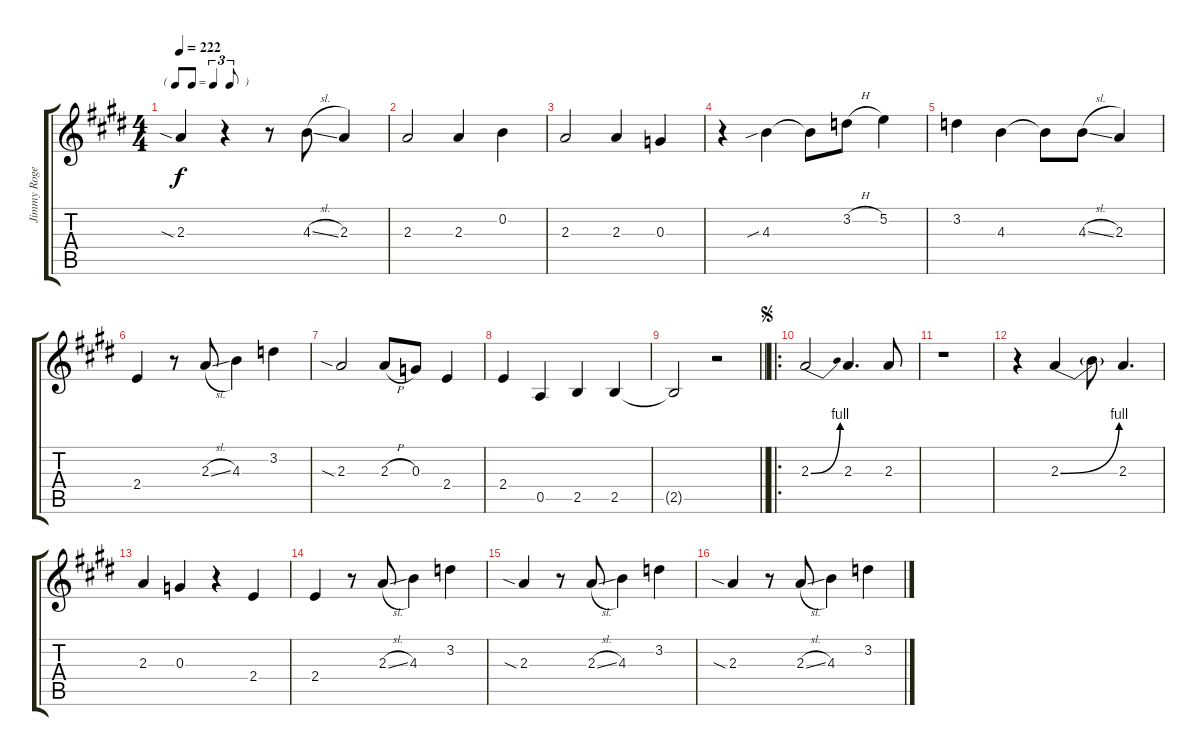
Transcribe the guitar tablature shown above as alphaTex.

\track ("Jimmy Rogers - Electric Guitar" "Jimmy Roge") {instrument electricguitarclean}
\staff {score tabs}
\tuning (E4 B3 G3 D3 A2 E2) {hide}
\ts (4 4)
\tf triplet8th
\tempo 222
\clef g2
\ks c#minor
2.3{sia}.4{dy f} r.4 r.8 4.3{sl}.8 2.3.4 |
\ks e
2.3.2 2.3.4 0.2.4 |
\ks c#minor
2.3.2 2.3.4 0.3.4 |
r.4 4.3{sib}.4 4.3{t}.8 3.2{h}.8 5.2.4 |
3.2.4 4.3.4 4.3{t}.8 4.3{sl}.8 2.3.4 |
\ks e
2.4.4 r.8 2.3{sl}.8 4.3.4 3.2.4 |
\ks c#minor
2.3{sia}.2 2.3{h}.8 0.3.8 2.4.4 |
2.4.4 0.5.4 2.5.4 2.5.4 |
\barLineRight lightlight
2.5{t}.2 r.2 |
\ro
\jump segno
\ks e
2.3{be (bend 0 0 60 4)}.2 2.3.4{d} 2.3.8 |
\ks c#minor
r.1 |
r.4 2.3{be (bend 0 0 60 4)}.4 2.3{t}.8 2.3.4{d} |
2.3.4 0.3.4 r.4 2.4.4 |
\ks e
2.4.4 r.8 2.3{sl}.8 4.3.4 3.2.4 |
\ks c#minor
2.3{sia}.4 r.8 2.3{sl}.8 4.3.4 3.2.4 |
2.3{sia}.4 r.8 2.3{sl}.8 4.3.4 3.2.4
